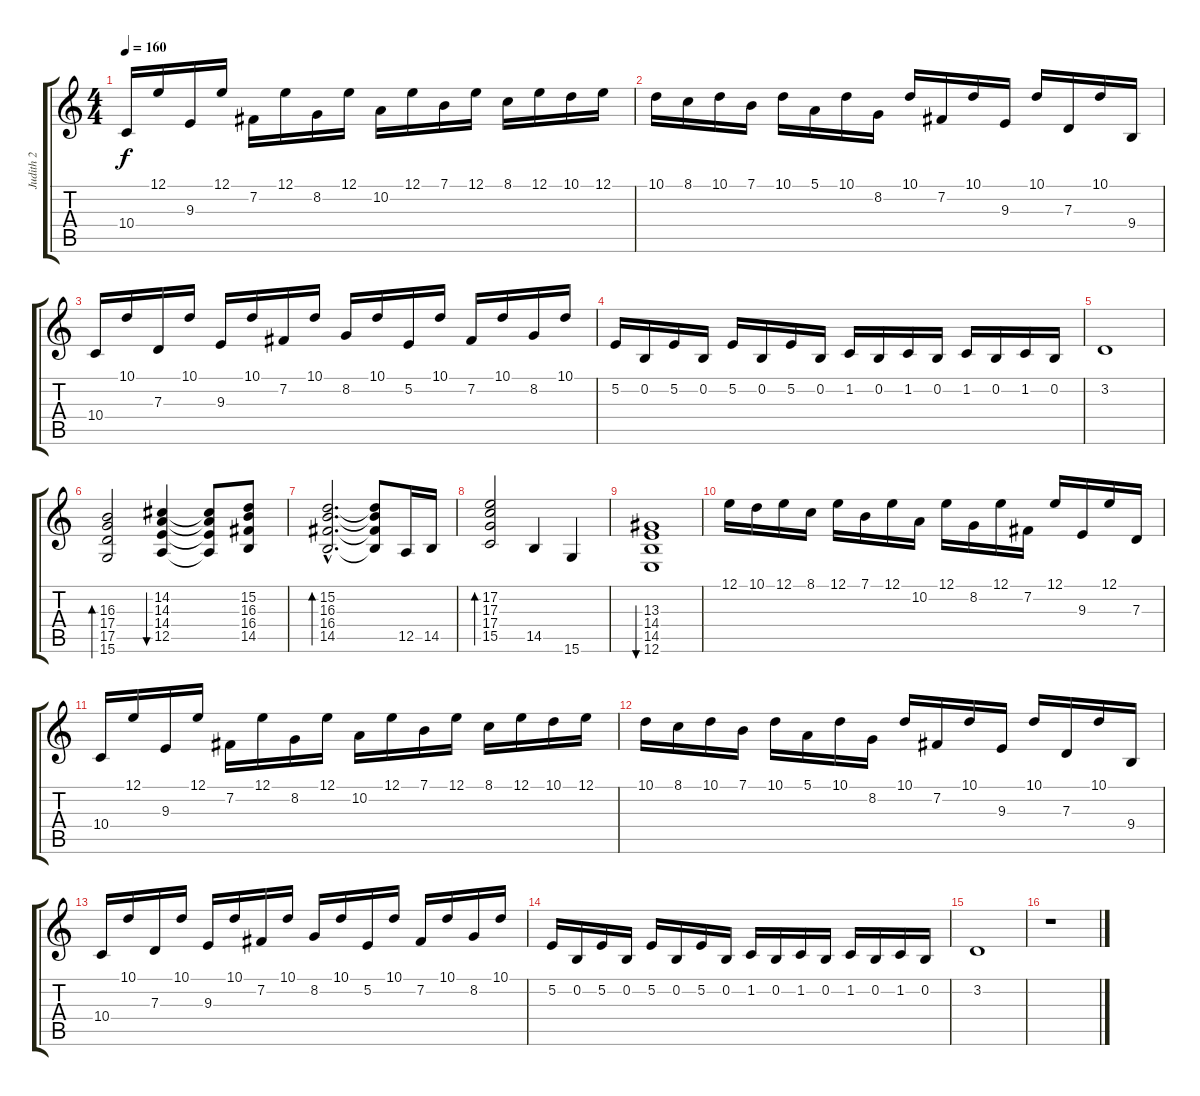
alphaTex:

\track ("Judith 2" "Judith 2") {instrument harpsichord}
\staff {score tabs}
\tuning (E4 B3 G3 D3 A2 E2) {hide}
\ts (4 4)
\tempo 160
\clef g2
\ks c
10.4.16{dy f} 12.1.16 9.3.16 12.1.16 7.2.16 12.1.16 8.2.16 12.1.16 10.2.16 12.1.16 7.1.16 12.1.16 8.1.16 12.1.16 10.1.16 12.1.16 |
10.1.16 8.1.16 10.1.16 7.1.16 10.1.16 5.1.16 10.1.16 8.2.16 10.1.16 7.2.16 10.1.16 9.3.16 10.1.16 7.3.16 10.1.16 9.4.16 |
10.4.16 10.1.16 7.3.16 10.1.16 9.3.16 10.1.16 7.2.16 10.1.16 8.2.16 10.1.16 5.2.16 10.1.16 7.2.16 10.1.16 8.2.16 10.1.16 |
5.2.16 0.2.16 5.2.16 0.2.16 5.2.16 0.2.16 5.2.16 0.2.16 1.2.16 0.2.16 1.2.16 0.2.16 1.2.16 0.2.16 1.2.16 0.2.16 |
3.2.1 |
(16.3 17.4 17.5 15.6).2{bd 240} (14.2 14.3 14.4 12.5).4{bu 240} (14.2{t} 14.3{t} 14.4{t} 12.5{t}).8 (15.2 16.3 16.4 14.5).8 |
(15.2{hac} 16.3{hac} 16.4{hac} 14.5{hac}).2{d bd 240} (15.2{t} 16.3{t} 16.4{t} 14.5{t}).8 12.5.16 14.5.16 |
(17.2 17.3 17.4 15.5).2{bd 240} 14.5.4 15.6.4 |
(13.3 14.4 14.5 12.6).1{bu 240} |
12.1.16 10.1.16 12.1.16 8.1.16 12.1.16 7.1.16 12.1.16 10.2.16 12.1.16 8.2.16 12.1.16 7.2.16 12.1.16 9.3.16 12.1.16 7.3.16 |
10.4.16 12.1.16 9.3.16 12.1.16 7.2.16 12.1.16 8.2.16 12.1.16 10.2.16 12.1.16 7.1.16 12.1.16 8.1.16 12.1.16 10.1.16 12.1.16 |
10.1.16 8.1.16 10.1.16 7.1.16 10.1.16 5.1.16 10.1.16 8.2.16 10.1.16 7.2.16 10.1.16 9.3.16 10.1.16 7.3.16 10.1.16 9.4.16 |
10.4.16 10.1.16 7.3.16 10.1.16 9.3.16 10.1.16 7.2.16 10.1.16 8.2.16 10.1.16 5.2.16 10.1.16 7.2.16 10.1.16 8.2.16 10.1.16 |
5.2.16 0.2.16 5.2.16 0.2.16 5.2.16 0.2.16 5.2.16 0.2.16 1.2.16 0.2.16 1.2.16 0.2.16 1.2.16 0.2.16 1.2.16 0.2.16 |
3.2.1 |
r.1
